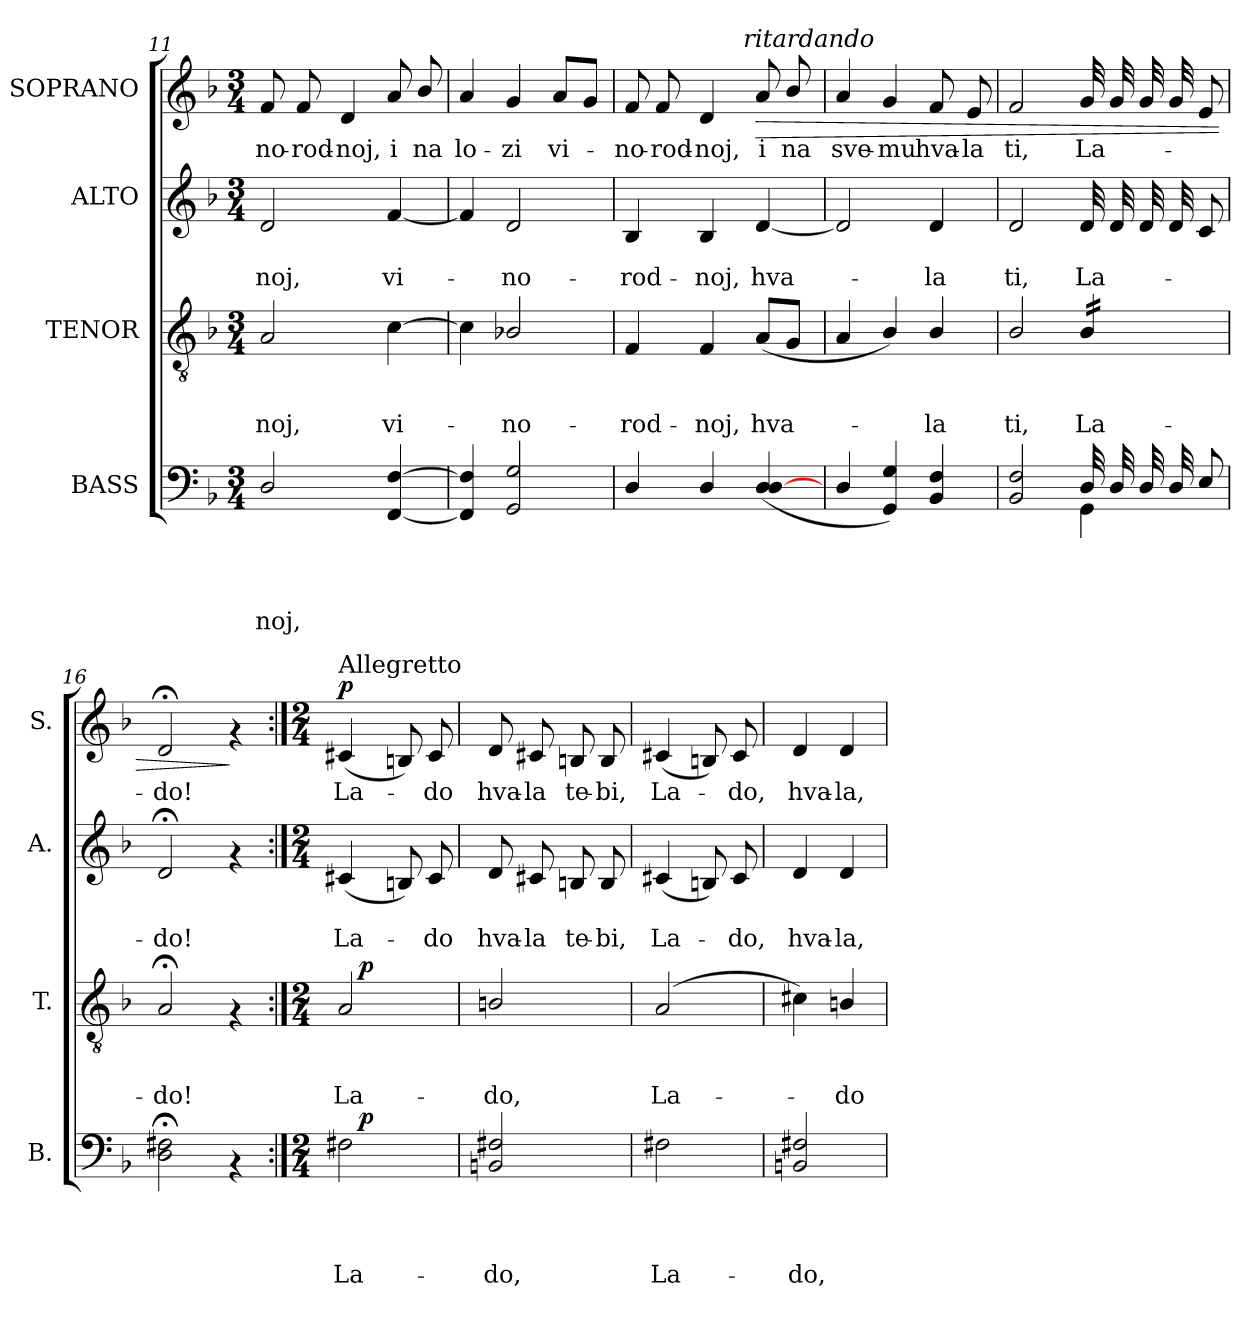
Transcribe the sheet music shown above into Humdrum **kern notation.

**kern	**text	**text	**text	**text	**dynam	**kern	**text	**text	**text	**dynam	**kern	**text	**text	**kern	**text	**dynam
*part4	*part4	*part4	*part4	*part4	*part4	*part3	*part3	*part3	*part3	*part3	*part2	*part2	*part2	*part1	*part1	*part1
*staff4	*staff4	*staff4	*staff4	*staff4	*staff4	*staff3	*staff3	*staff3	*staff3	*staff3	*staff2	*staff2	*staff2	*staff1	*staff1	*staff1
*I"BASS	*	*	*	*	*	*I"TENOR	*	*	*	*	*I"ALTO	*	*	*I"SOPRANO	*	*
*I'B.	*	*	*	*	*	*I'T.	*	*	*	*	*I'A.	*	*	*I'S.	*	*
*clefF4	*	*	*	*	*	*clefGv2	*	*	*	*	*clefG2	*	*	*clefG2	*	*
*k[b-]	*	*	*	*	*	*k[b-]	*	*	*	*	*k[b-]	*	*	*k[b-]	*	*
*F:	*	*	*	*	*	*F:	*	*	*	*	*F:	*	*	*F:	*	*
*M3/4	*	*	*	*	*	*M3/4	*	*	*	*	*M3/4	*	*	*M3/4	*	*
=11	=11	=11	=11	=11	=11	=11	=11	=11	=11	=11	=11	=11	=11	=11	=11	=11
!	!	!	!	!LO:LY:b	!	!	!	!	!LO:LY:b	!	!	!	!LO:LY:b	!	!LO:LY:b	!
2D/	.	.	.	-noj,	.	2A/	.	.	-noj,	.	2d/	.	-noj,	8f/	no-	.
!	!	!	!	!	!	!	!	!	!	!	!	!	!	!	!LO:LY:b	!
.	.	.	.	.	.	.	.	.	.	.	.	.	.	8f/	-rod-	.
!	!	!	!	!	!	!	!	!	!	!	!	!	!	!	!LO:LY:b	!
.	.	.	.	.	.	.	.	.	.	.	.	.	.	4d/	-noj,	.
!	!	!	!	!	!	!	!	!	!LO:LY:b	!	!	!	!LO:LY:b	!	!LO:LY:b	!
[<4FF/ [>4F/	.	.	.	.	.	[>4c\	.	.	vi-	.	[<4f/	.	vi-	8a/	i	.
!	!	!	!	!	!	!	!	!	!	!	!	!	!	!	!LO:LY:b	!
.	.	.	.	.	.	.	.	.	.	.	.	.	.	8b-/	na	.
=12	=12	=12	=12	=12	=12	=12	=12	=12	=12	=12	=12	=12	=12	=12	=12	=12
!	!	!	!	!	!	!	!	!	!	!	!	!	!	!	!LO:LY:b	!
4FF/] 4F/]	.	.	.	.	.	4c\]	.	.	.	.	4f/]	.	.	4a/	lo-	.
!	!	!	!	!	!	!	!	!	!LO:LY:b	!	!	!	!LO:LY:b	!	!LO:LY:b	!
2GG/ 2G/	.	.	.	.	.	2B-X/	.	.	-no-	.	2d/	.	-no-	4g/	-zi	.
!	!	!	!	!	!	!	!	!	!	!	!	!	!	!	!LO:LY:b	!
.	.	.	.	.	.	.	.	.	.	.	.	.	.	8a/L	vi-	.
.	.	.	.	.	.	.	.	.	.	.	.	.	.	8g/J	.	.
!!LO:PB:g=z
=13	=13	=13	=13	=13	=13	=13	=13	=13	=13	=13	=13	=13	=13	=13	=13	=13
!	!	!	!	!	!	!	!	!	!LO:LY:b	!	!	!	!LO:LY:b	!	!LO:LY:b	!
*	*	*	*	*	*	*	*	*	*	*	*	*	*	*^	*	*
4D/	.	.	.	.	.	4F/	.	.	-rod-	.	4B-/	.	-rod-	8f/	4...ryy	-no-	.
!	!	!	!	!	!	!	!	!	!	!	!	!	!	!	!	!LO:LY:b	!
.	.	.	.	.	.	.	.	.	.	.	.	.	.	8f/	.	-rod-	.
!	!	!	!	!	!	!	!	!	!LO:LY:b	!	!	!	!LO:LY:b	!	!	!LO:LY:b	!
4D/	.	.	.	.	.	4F/	.	.	-noj,	.	4B-/	.	-noj,	4d/	.	-noj,	.
!	!	!	!	!	!	!	!	!	!	!	!	!	!	!	!LO:TX:a:i:t=ritardando	!	!
.	.	.	.	.	.	.	.	.	.	.	.	.	.	.	4ryy	.	.
!	!	!	!	!	!	!	!	!	!LO:LY:b	!	!	!	!LO:LY:b	!	!	!LO:LY:b	!LO:HP:b
(<4D/ [<4D/	.	.	.	.	.	(<8A/L	.	.	hva-	.	[<4d/	.	hva-	8a/	.	i	>
!	!	!	!	!	!	!	!	!	!	!	!	!	!	!	!	!LO:LY:b	!
.	.	.	.	.	.	8G/J	.	.	.	.	.	.	.	8b-/	.	na	.
.	.	.	.	.	.	.	.	.	.	.	.	.	.	.	32ryy	.	.
=14	=14	=14	=14	=14	=14	=14	=14	=14	=14	=14	=14	=14	=14	=14	=14	=14	=14
!	!	!	!	!	!	!	!	!	!	!	!	!	!	!	!	!LO:LY:b	!
*	*	*	*	*	*	*	*	*	*	*	*	*	*	*v	*v	*	*
4D/	.	.	.	.	.	4A/	.	.	.	.	2d/]	.	.	4a/	sve-	.
!	!	!	!	!	!	!	!	!	!	!	!	!	!	!	!LO:LY:b	!
4GG/ 4G/)	.	.	.	.	.	4B-/)	.	.	.	.	.	.	.	4g/	-mu	.
!	!	!	!	!	!	!	!	!	!LO:LY:b	!	!	!	!LO:LY:b	!	!LO:LY:b	!
4BB-/ 4F/	.	.	.	.	.	4B-/	.	.	-la	.	4d/	.	-la	8f/	hva-	.
!	!	!	!	!	!	!	!	!	!	!	!	!	!	!	!LO:LY:b	!
.	.	.	.	.	.	.	.	.	.	.	.	.	.	8e/	-la	.
=15	=15	=15	=15	=15	=15	=15	=15	=15	=15	=15	=15	=15	=15	=15	=15	=15
*^	*	*	*	*	*	*	*	*	*	*	*	*	*	*	*	*
!	!	!	!	!	!	!	!	!	!	!LO:LY:b	!	!	!	!LO:LY:b	!	!LO:LY:b	!
2BB-/ 2F/	2ryy	.	.	.	.	.	2B-/	.	.	ti,	.	2d/	.	ti,	2f/	ti,	.
!	!	!	!	!	!	!	!	!	!	!LO:LY:b	!	!	!	!LO:LY:b	!	!LO:LY:b	!
*tremolo	*	*	*	*	*	*	*	*	*	*	*	*	*	*	*	*	*
*	*	*	*	*	*	*	*tremolo	*	*	*	*	*	*	*	*	*	*
*	*	*	*	*	*	*	*	*	*	*	*	*tremolo	*	*	*	*	*
*	*	*	*	*	*	*	*	*	*	*	*	*	*	*	*tremolo	*	*
4GG\	32D/LLL	.	.	.	.	.	16B-/LL	.	.	La-	.	32d/LLL	.	La-	32g/LLL	La-	.
.	32D/	.	.	.	.	.	.	.	.	.	.	32d/	.	.	32g/	.	.
.	32D/	.	.	.	.	.	16B-/	.	.	.	.	32d/	.	.	32g/	.	.
.	32D/	.	.	.	.	.	.	.	.	.	.	32d/	.	.	32g/	.	.
*	*	*	*	*	*	*	*	*	*	*	*	*	*	*	*Xtremolo	*	*
*	*	*	*	*	*	*	*	*	*	*	*	*Xtremolo	*	*	*	*	*
*Xtremolo	*	*	*	*	*	*	*	*	*	*	*	*	*	*	*	*	*
.	8E/J	.	.	.	.	.	16B-/	.	.	.	.	8c/J	.	.	8e/J	.	.
.	.	.	.	.	.	.	16B-/JJ	.	.	.	.	.	.	.	.	.	.
*	*	*	*	*	*	*	*Xtremolo	*	*	*	*	*	*	*	*	*	*
=16	=16	=16	=16	=16	=16	=16	=16	=16	=16	=16	=16	=16	=16	=16	=16	=16	=16
!	!	!	!	!	!	!	!	!	!	!LO:LY:b	!	!	!	!LO:LY:b	!	!LO:LY:b	!
*v	*v	*	*	*	*	*	*	*	*	*	*	*	*	*	*	*	*
2D\;< 2F#X\;<	.	.	.	.	.	2A;/	.	.	-do!	.	2d;/	.	-do!	2d;/	-do!	.
4rAA	.	.	.	.	.	4rF	.	.	.	.	4rf	.	.	4rf	.	]
=17:|!	=17:|!	=17:|!	=17:|!	=17:|!	=17:|!	=17:|!	=17:|!	=17:|!	=17:|!	=17:|!	=17:|!	=17:|!	=17:|!	=17:|!	=17:|!	=17:|!
*M2/4	*	*	*	*	*	*M2/4	*	*	*	*	*M2/4	*	*	*M2/4	*	*
!	!	!	!	!	!	!	!	!	!	!	!	!	!	!LO:TX:a:t=Allegretto	!	!
!	!	!	!	!LO:LY:b	!	!	!	!	!LO:LY:b	!	!	!	!LO:LY:b	!	!LO:LY:b	!LO:DY:a
*^	*	*	*	*	*	*^	*	*	*	*	*	*	*	*	*	*
2F#X\	16ryy	.	.	.	La-	.	2A/	16ryy	.	.	La-	.	(<4c#X/	.	La-	(<4c#X/	La-	p
!	!	!	!	!	!	!LO:DY:a	!	!	!	!	!	!LO:DY:a	!	!	!	!	!	!
.	4..ryy	.	.	.	.	p	.	4..ryy	.	.	.	p	.	.	.	.	.	.
.	.	.	.	.	.	.	.	.	.	.	.	.	8Bn/)	.	.	8Bn/)	.	.
!	!	!	!	!	!	!	!	!	!	!	!	!	!	!	!LO:LY:b	!	!LO:LY:b	!
.	.	.	.	.	.	.	.	.	.	.	.	.	8c#/	.	-do	8c#/	-do	.
=18	=18	=18	=18	=18	=18	=18	=18	=18	=18	=18	=18	=18	=18	=18	=18	=18	=18	=18
!	!	!	!	!	!LO:LY:b	!	!	!	!	!	!LO:LY:b	!	!	!	!LO:LY:b	!	!LO:LY:b	!
*v	*v	*	*	*	*	*	*	*	*	*	*	*	*	*	*	*	*	*
*	*	*	*	*	*	*v	*v	*	*	*	*	*	*	*	*	*	*
2BBn/ 2F#X/	.	.	.	-do,	.	2Bn/	.	.	-do,	.	8d/	.	hva-	8d/	hva-	.
!	!	!	!	!	!	!	!	!	!	!	!	!	!LO:LY:b	!	!LO:LY:b	!
.	.	.	.	.	.	.	.	.	.	.	8c#X/	.	-la	8c#X/	-la	.
!	!	!	!	!	!	!	!	!	!	!	!	!	!LO:LY:b	!	!LO:LY:b	!
.	.	.	.	.	.	.	.	.	.	.	8Bn/	.	te-	8Bn/	te-	.
!	!	!	!	!	!	!	!	!	!	!	!	!	!LO:LY:b	!	!LO:LY:b	!
.	.	.	.	.	.	.	.	.	.	.	8B/	.	-bi,	8B/	-bi,	.
=19	=19	=19	=19	=19	=19	=19	=19	=19	=19	=19	=19	=19	=19	=19	=19	=19
!	!	!	!	!LO:LY:b	!	!	!	!	!LO:LY:b	!	!	!	!LO:LY:b	!	!LO:LY:b	!
2F#X\	.	.	.	La-	.	(<2A/	.	.	La-	.	(<4c#X/	.	La-	(<4c#X/	La-	.
.	.	.	.	.	.	.	.	.	.	.	8Bn/)	.	.	8Bn/)	.	.
!	!	!	!	!	!	!	!	!	!	!	!	!	!LO:LY:b	!	!LO:LY:b	!
.	.	.	.	.	.	.	.	.	.	.	8c#/	.	-do,	8c#/	-do,	.
!!LO:PB:g=z
=20	=20	=20	=20	=20	=20	=20	=20	=20	=20	=20	=20	=20	=20	=20	=20	=20
!	!	!	!	!LO:LY:b	!	!	!	!	!	!	!	!	!LO:LY:b	!	!LO:LY:b	!
2BBn/ 2F#X/	.	.	.	-do,	.	4c#X\)	.	.	.	.	4d/	.	hva-	4d/	hva-	.
!	!	!	!	!	!	!	!	!	!LO:LY:b	!	!	!	!LO:LY:b	!	!LO:LY:b	!
.	.	.	.	.	.	4Bn/	.	.	-do	.	4d/	.	-la,	4d/	-la,	.
=	=	=	=	=	=	=	=	=	=	=	=	=	=	=	=	=
*-	*-	*-	*-	*-	*-	*-	*-	*-	*-	*-	*-	*-	*-	*-	*-	*-
